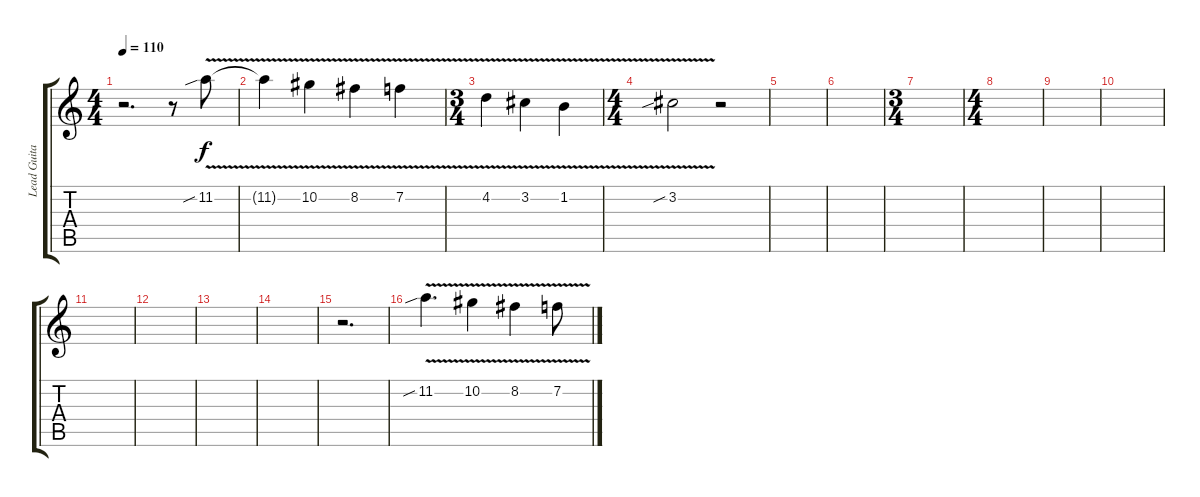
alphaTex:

\track ("Lead Guitar" "Lead Guita") {instrument overdrivenguitar}
\staff {score tabs}
\tuning (Eb4 Bb3 Gb3 Db3 Ab2 Eb2) {hide}
\ts (4 4)
\tempo 110
\clef g2
\ks c
r.2{d dy f instrument overdrivenguitar} r.8 11.2{v sib}.8 |
11.2{t}.4 10.2{v}.4 8.2{v}.4 7.2{v}.4 |
\ts (3 4)
4.2{v}.4 3.2{v}.4 1.2{v}.4 |
\ts (4 4)
3.2{v sib}.2 r.2 |
|
|
\ts (3 4)
|
\ts (4 4)
|
|
|
|
|
|
|
r.2{d} |
11.2{v sib}.4{d} 10.2{v}.4 8.2{v}.4 7.2{v}.8
